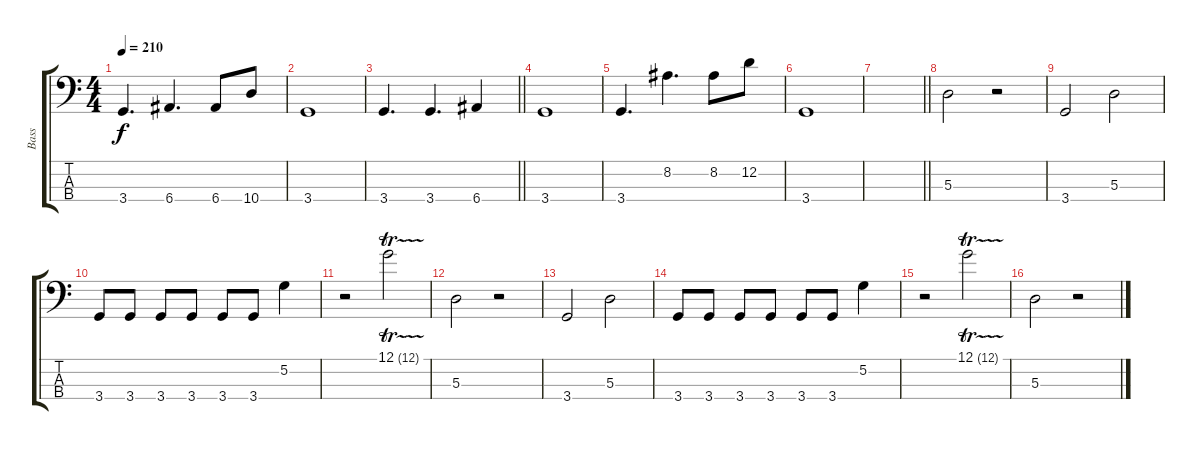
\track ("Bass" "Bass") {instrument electricbassfinger}
\staff {score tabs}
\tuning (G2 D2 A1 E1) {hide}
\ts (4 4)
\tempo 210
\clef f4
\ks c
3.4.4{d dy f} 6.4.4{d} 6.4.8 10.4.8 |
3.4.1 |
\barLineRight lightlight
3.4.4{d} 3.4.4{d} 6.4.4 |
3.4.1 |
3.4.4{d} 8.2.4{d} 8.2.8 12.2.8 |
3.4.1 |
\barLineRight lightlight
|
5.3.2 r.2 |
3.4.2 5.3.2 |
3.4.8 3.4.8 3.4.8 3.4.8 3.4.8 3.4.8 5.2.4 |
r.2 12.1{tr (12 64)}.2 |
5.3.2 r.2 |
3.4.2 5.3.2 |
3.4.8 3.4.8 3.4.8 3.4.8 3.4.8 3.4.8 5.2.4 |
r.2 12.1{tr (12 64)}.2 |
5.3.2 r.2
